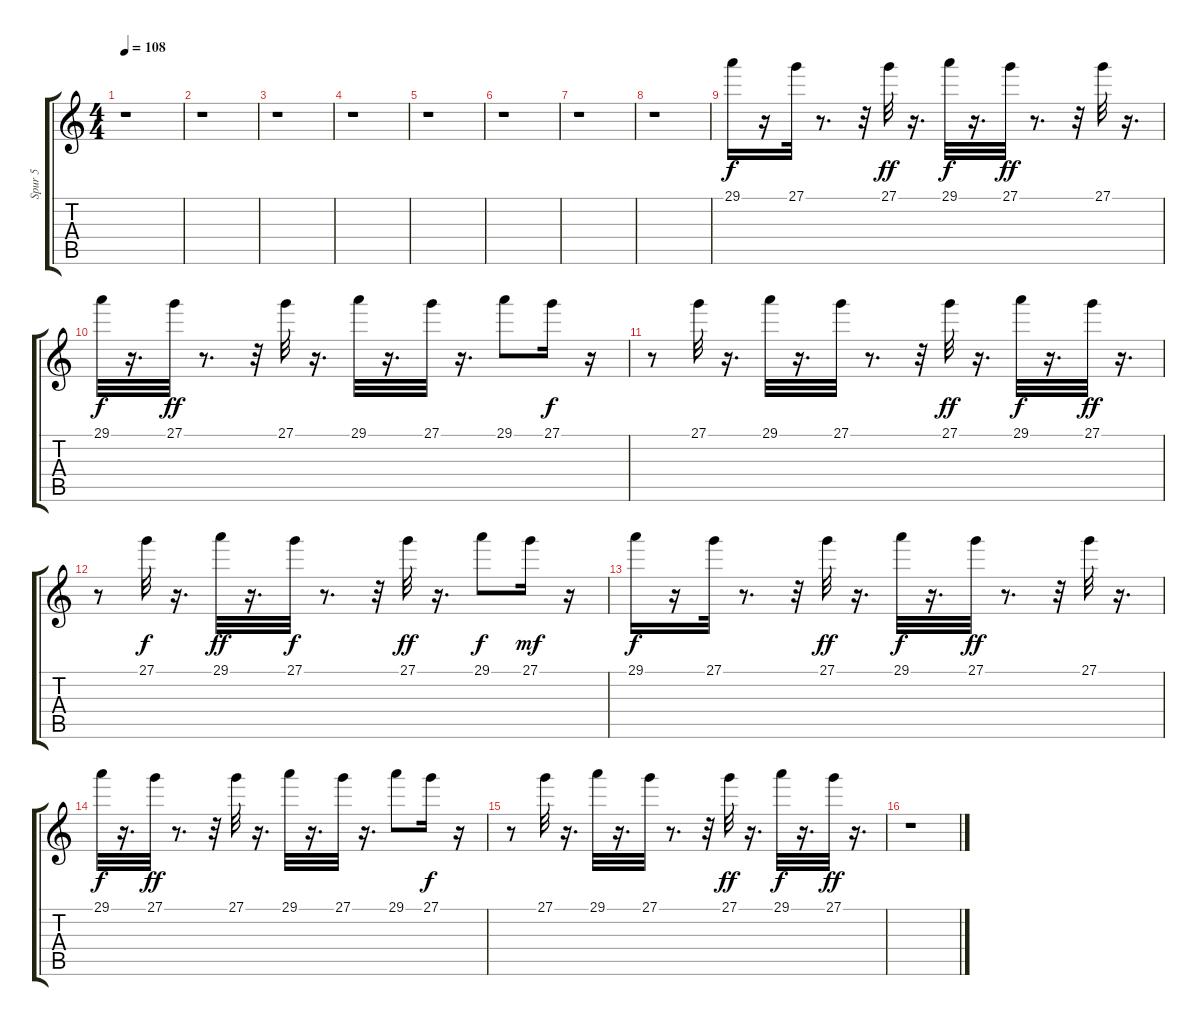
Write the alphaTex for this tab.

\track ("Spur 5" "Spur 5") {instrument percussiveorgan}
\staff {score tabs}
\tuning (E4 B3 G3 D3 A2 E2) {hide}
\ts (4 4)
\tempo 108
\clef g2
\ks c
r.1{dy f} |
r.1 |
r.1 |
r.1 |
r.1 |
r.1 |
r.1 |
r.1 |
29.1.16 r.16 27.1.32 r.8{d} r.32 27.1.32{dy ff} r.16{d} 29.1.32{dy f} r.16{d} 27.1.32{dy ff} r.8{d} r.32 27.1.32 r.16{d} |
29.1.32{dy f} r.16{d} 27.1.32{dy ff} r.8{d} r.32 27.1.32 r.16{d} 29.1.32 r.16{d} 27.1.32 r.16{d} 29.1.8 27.1.16{dy f} r.16 |
r.8 27.1.32 r.16{d} 29.1.32 r.16{d} 27.1.32 r.8{d} r.32 27.1.32{dy ff} r.16{d} 29.1.32{dy f} r.16{d} 27.1.32{dy ff} r.16{d} |
r.8 27.1.32{dy f} r.16{d} 29.1.32{dy ff} r.16{d} 27.1.32{dy f} r.8{d} r.32 27.1.32{dy ff} r.16{d} 29.1.8{dy f} 27.1.16{dy mf} r.16 |
29.1.16{dy f instrument percussiveorgan} r.16 27.1.32 r.8{d} r.32 27.1.32{dy ff} r.16{d} 29.1.32{dy f} r.16{d} 27.1.32{dy ff} r.8{d} r.32 27.1.32 r.16{d} |
29.1.32{dy f} r.16{d} 27.1.32{dy ff} r.8{d} r.32 27.1.32 r.16{d} 29.1.32 r.16{d} 27.1.32 r.16{d} 29.1.8 27.1.16{dy f} r.16 |
r.8 27.1.32 r.16{d} 29.1.32 r.16{d} 27.1.32 r.8{d} r.32 27.1.32{dy ff} r.16{d} 29.1.32{dy f} r.16{d} 27.1.32{dy ff} r.16{d} |
r.1
